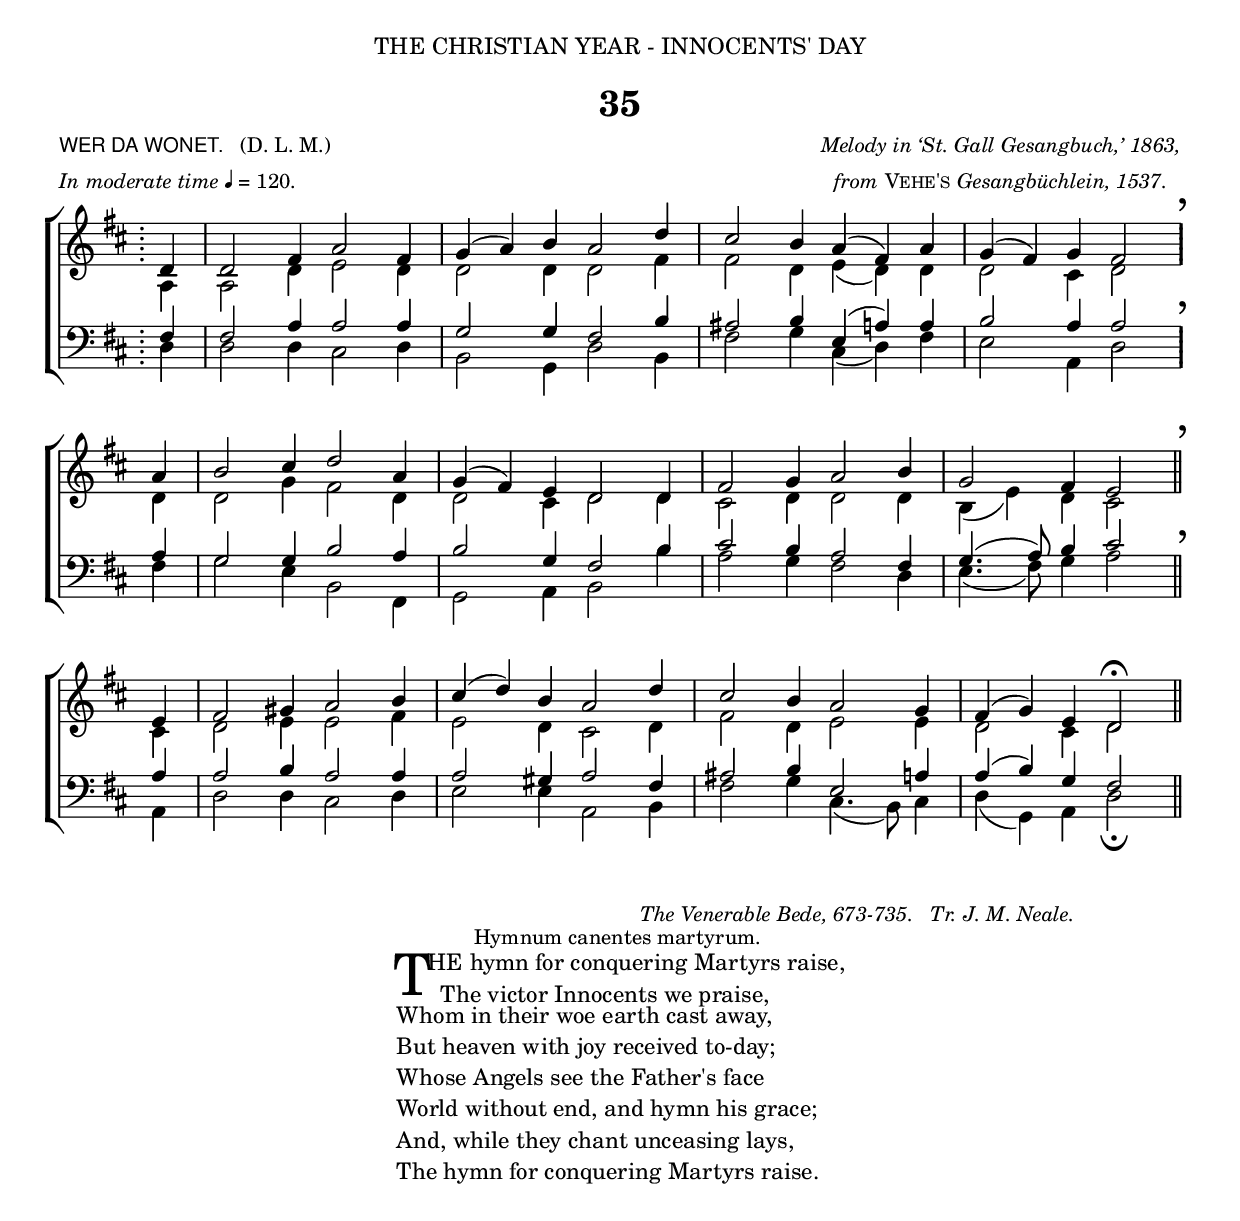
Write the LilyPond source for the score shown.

%%% 087png first staff on 86png
%%% Hymn 35 Wer Da Wonet "The Hymn for conquering Martyrs raise"
%%% Version 4

\version "2.10"

\header {
  dedication = \markup { \center-align { "THE CHRISTIAN YEAR - INNOCENTS' DAY"
		\hspace #0.1 }}	
		title = \markup { "35" }
  meter = \markup { \column {  \line { \small { \sans {"WER DA WONET."} \hspace #1 \roman {"(D. L. M.)"}}}
	                        \line { \small {\italic {In moderate time} \fontsize #-5 \general-align #Y #DOWN \note #"4" #1 = 120.} }
  }}   
  arranger =  \markup { \center-align {
		            \line { \small \italic "Melody in ‘St. Gall Gesangbuch,’ 1863,"  }
			    \line { \small {\italic "from" \smallCaps "Vehe's" \italic "Gesangbüchlein, 1537."  }}
  }}
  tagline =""
}

%%%%%%%%%%%%%%%%%%%%%%%%%%%%%%%%%%%% macros

%%generates the breathmarks
breathmark = {	
	      \override Score.RehearsalMark #'break-visibility = #begin-of-line-invisible 
	      \override Score.RehearsalMark #'Y-offset = #'4.0 
	      \override Score.RehearsalMark #'X-offset = #'-0.5
	      \mark \markup { \fontsize #4 ","}
}	      

%%prints a repeat sign glyph comprising 4 dots and two thin bars
fdendrepeat = {\once \override Staff.BarLine #'stencil = #ly:text-interface::print 
	\once \override Staff.BarLine #'text = \markup  {  \line { \raise #1.4 \override #'(baseline-skip . 1.0)  \column { \with-color #black {  \fontsize #2 . \fontsize #2 . \fontsize #2 . \fontsize #2 .} }
	                                                  \hspace #-1 \filled-box #'(0 . 0.15) #'(-2 . 2) #0
							  \hspace #-0.9 \filled-box #'(0 . 0.15) #'(-2 . 2) #0
	
	} }	
        \bar "||"} 

%%prints a repeat sign glyph comprising 4 dots. Used only to begin a repeat at the start of a piece where \bar ":" does not work	
fdstartrepeat =  {\once \override Staff.BarLine #'stencil = #ly:text-interface::print 
	          \once \override Staff.BarLine #'text = \markup  { \line { \hspace #0 \override #'(baseline-skip . 1.0) 
	                                                 \raise #1.4 \column { \with-color #black { 
							                \fontsize #2 . \fontsize #2 . \fontsize #2 . \fontsize #2 .} }
	          } }	
                 \bar "|:"}
		 
%%%%%%%%%%%%%%%%%%%%%%%%%%%%%%%% end of macro definitions

%%% SATB voices

global = {	
  \time 3/2 
  \key d \major 
  \set Staff.midiInstrument = "church organ"
}

soprano = \relative c' {
  \fdstartrepeat \partial 4 d4 | d2 fis4 a2 fis4 | g4 ( a4 ) b4 a2 d4 | 
       cis2 b4 a4 ( fis4 ) a4 | g4 ( fis4 ) g4 fis2 \breathmark \fdendrepeat \break
  a4 | b2 cis4 d2 a4 | g4 ( fis4 ) e4 d2 d4 | 
       fis2 g4 a2 b4 | g2 fis4 e2 \breathmark \bar "||" \break
  e4 | fis2 gis4 a2 b4 | cis4 ( d4 ) b4 a2 d4 | 
       cis2 b4 a2 g4 | fis4 ( g4 ) e4 d2 ^\fermata \bar "||" 
}

alto = \relative c' {
  \fdstartrepeat a4 | a2 d4 e2 d4 | d2 d4 d2 fis4 | 
	fis2 d4 e4 ( d4 ) d4 | d2 cis4 d2 \fdendrepeat
  d4 | d2 g4 fis2 d4 | d2 cis4 d2 d4 | 
        cis2 d4 d2 d4 | b4 ( e4 ) d4 cis2 \bar "||" 
  cis4 | d2 e4 e2 fis4 | e2 d4 cis2 d4 | 
        fis2 d4 e2 e4 | d2 cis4 d2  \bar "||" 
}

tenor = \relative c { \clef bass
  \fdstartrepeat fis4 | fis2 a4 a2 a4 | g2 g4 fis2 b4 | 
       ais2 b4 e,4 ( a!4 ) a4 | b2 a4 a2 \fdendrepeat
  a4 | g2 g4 b2 a4 | b2 g4 fis2 b4 | 
       cis2 b4 a2 fis4 | g4. ( a8 ) b4 cis2 \bar "||" 
  a4 | a2 b4 a2 a4 | a2 gis4 a2 fis4 | 
       ais2 b4 e,2 a!4 | a4 ( b4 ) g4 fis2 \bar "||" 
}

bass = \relative c { \clef bass
  \fdstartrepeat d4 | d2 d4 cis2 d4 | b2 g4 d'2 b4 | 
       fis'2 g4 cis,4 ( d4 ) fis4 | e2 a,4 d2 \fdendrepeat
  fis4 | g2 e4 b2 fis4 | g2 a4 b2 b'4 | 
       a2 g4 fis2 d4 | e4. ( fis8 ) g4 a2 \bar "||" 
  a,4 | d2 d4 cis2 d4 | e2 e4 a,2 b4 | 
       fis'2 g4 cis,4. ( b8 ) cis4 | d4 ( g,4 ) a4 d2_\fermata \bar "||" 
}


#(ly:set-option 'point-and-click #f)

\paper {
  #(set-paper-size "a4")
%  annotate-spacing = ##t
  print-page-number = ##f
  ragged-last-bottom = ##t
  ragged-bottom = ##t
}

\book{

\score{
\new ChoirStaff	
 <<

	\context Staff = upper << 
	\context Voice = sopranos { \voiceOne \global \soprano }
	\context Voice = altos    {\voiceTwo \global \alto }
	                      >>
        
	\context Staff = lower <<
	\context Voice = tenors { \voiceOne \global \tenor }
	\context Voice = basses { \voiceTwo \global \bass }
			        >> 
			      

 >>
\layout {
		indent=0
		\context { \Score \remove "Bar_number_engraver" }
		\context { \Staff \remove "Time_signature_engraver" }
		\context { \Score \remove "Mark_engraver"  }
                \context { \Staff \consists "Mark_engraver"  }
	}

} %%score bracket

%%%%%%%%%%%%%%%% This next section of code is for
%%%%%%%%%%%%%%%% unfolding the repeats and generating the midi
%%%%%%%%%%%%%%%% Not needed for visual layout
                
\score { 
\new ChoirStaff 
<<

\new Staff = "soprano" {\relative c' {\clef treble \global  
  \unfoldRepeats { \repeat volta 2 { \partial 4 d4 | d2 fis4 a2 fis4 | g4 ( a4 ) b4 a2 d4 | 
       cis2 b4 a4 ( fis4 ) a4 | g4 ( fis4 ) g4 fis2 } } \break
  a4 | b2 cis4 d2 a4 | g4 ( fis4 ) e4 d2 d4 | 
       fis2 g4 a2 b4 | g2 fis4 e2 \bar "||" \break
  e4 | fis2 gis4 a2 b4 | cis4 ( d4 ) b4 a2 d4 | 
       cis2 b4 a2 g4 | fis4 ( g4 ) e4 d2 ^\fermata \bar "||" 
 }
}

\new Staff = "alto" {\relative c' {\clef treble \global  
  \unfoldRepeats { \repeat volta 2 { a4 | a2 d4 e2 d4 | d2 d4 d2 fis4 | 
	fis2 d4 e4 ( d4 ) d4 | d2 cis4 d2 } }
  d4 | d2 g4 fis2 d4 | d2 cis4 d2 d4 | 
        cis2 d4 d2 d4 | b4 ( e4 ) d4 cis2 \bar "||" 
  cis4 | d2 e4 e2 fis4 | e2 d4 cis2 d4 | 
        fis2 d4 e2 e4 | d2 cis4 d2  \bar "||" 

 }	
}

\new Staff = "tenor" { \relative c {\clef bass \global  
  \unfoldRepeats { \repeat volta 2 { fis4 | fis2 a4 a2 a4 | g2 g4 fis2 b4 | 
       ais2 b4 e,4 ( a!4 ) a4 | b2 a4 a2 } }
  a4 | g2 g4 b2 a4 | b2 g4 fis2 b4 | 
       cis2 b4 a2 fis4 | g4. ( a8 ) b4 cis2 \bar "||" 
  a4 | a2 b4 a2 a4 | a2 gis4 a2 fis4 | 
       ais2 b4 e,2 a!4 | a4 ( b4 ) g4 fis2 \bar "||" 

 } 
}


\new Staff = "bass" { \relative c { \clef bass \global  
  \unfoldRepeats { \repeat volta 2 { d4 | d2 d4 cis2 d4 | b2 g4 d'2 b4 | 
       fis'2 g4 cis,4 ( d4 ) fis4 | e2 a,4 d2 } }
  fis4 | g2 e4 b2 fis4 | g2 a4 b2 b'4 | 
       a2 g4 fis2 d4 | e4. ( fis8 ) g4 a2 \bar "||" 
  a,4 | d2 d4 cis2 d4 | e2 e4 a,2 b4 | 
       fis'2 g4 cis,4. ( b8 ) cis4 | d4 ( g,4 ) a4 d2_\fermata \bar "||" 	
 }
}

>>

\midi { \context { \Score tempoWholesPerMinute = #(ly:make-moment 120 4) }}  

} %% midi score bracket

%%% Lyric titles and attributiona

\markup { \hspace #56 \small \italic "The Venerable Bede, 673-735.   Tr. J. M. Neale."}  

\markup {  \hspace #40 \small "Hymnum canentes martyrum." }


%%% Lyrics

\markup { \hspace #30 %%add space as necc. to center the column
          \column { %% super column of everything
	              \column { %%verse 1 is a column of 2 lines
	                  \line { \hspace #2.2 \column { \lower #2.4 \fontsize #8 "T" }   %%Drop Cap goes here
				  \hspace #-1    %% adjust this if other letters are too far from Drop Cap
				  \column  { \raise #0.0 "HE hymn for conquering Martyrs raise," 
			                                 "  The victor Innocents we praise," } }          
	                  \line {  \hspace #2.5  %%adjust hspace until this line left edge is flush with Drop Cap
				   \lower  #1.56  %%adjust this until the line spacing looks right
				   \column {   
					   "Whom in their woe earth cast away,"
					   "But heaven with joy received to-day;"
					   "Whose Angels see the Father's face"
					   "World without end, and hymn his grace;"
					   "And, while they chant unceasing lays,"
					   "The hymn for conquering Martyrs raise."
			  		}}
			           } %% finish verse 1
	       }
	  }


%%fake score block to occupy space and force a pagebreak.  Can't think of a better way of doing this.
\score{
{ s4 }
\header { breakbefore = ##f piece = ##f opus = ##f tagline = ##f }
\layout{
	\context { \Staff
		\remove Time_signature_engraver
		\remove Key_engraver
		\remove Clef_engraver
		\remove Staff_symbol_engraver
}}}
	
\markup { \hspace #30   %%add space as necc. to center the column
	       \column { 
           	 \line { "2  "
			\column {	     
				"A voice from Ramah was there sent,"
				"A voice of weeping and lament,"
				"When Rachel mourned the children's care"
				"Whom for the tyrant's sword she bare."
				"Triumphal is their glory now,"
				"Whom earthly torments could not bow,"
				"What time, both far and near that went,"
				"A voice from Ramah was there sent."
			}}	   

	        \hspace #1 
           	\line { "3* "
			\column {	     
				"Fear not, O little flock and blest,"
				"The lion that your life opprest!"
				"To heavenly pastures ever new"
				"The heavenly Shepherd leadeth you;"
				"Who, dwelling now on Sion's hill,"
				"The Lamb's dear footsteps follow still;"
				"By tyrant there no more distrest,"
				"Fear not, O little flock and blest."
			}}
			
		\hspace #1 
           	\line { "4* "
			\column {	     
				"And every tear is wiped away"
				"By your dear Father's hands for ay:"
				"Death hath no power to hurt you more,"
				"Whose own is life's eternal store."
				"Who sow their seed, and sowing weep,"
				"In everlasting joy shall reap,"
				"What time they shine in heavenly day,"
				"And every tear is wiped away."
			}}		

		\hspace #1 	  
		\line { "5. "
			\column {
				"O city blest o'er all the earth,"
				"Who gloriest in the Saviour's birth,"
				"Whose are his earliest Martyrs dear,"
				"By kindred and by triumph here;"
				"None from henceforth may call thee small,"
				"Of rival towns thou passest all:"
				"In whom our Monarch had his birth,"
				"O city blest o'er all the earth!"
             }
           }
          }
}
       
%% Amen score block
\score{
  \new ChoirStaff
   <<
        \context Staff = upper \with { fontSize = #-3  \override StaffSymbol #'staff-space = #(magstep -2) } 
	                      << 
	\context Voice = "sopranos" { \relative c' { \clef treble \global \voiceOne d1 d1 \bar "||" }}
	\context Voice = "altos"    { \relative c' { \clef treble \global \voiceTwo b1 a1 \bar "||" }}
	                      >>
			      
	\context Lyrics \lyricsto "altos" {  \override LyricText #'font-size = #-1 A -- men. }
	
	\context Staff = lower \with { fontSize = #-3  \override StaffSymbol #'staff-space = #(magstep -2) } 
	                       <<
	\context Voice = "tenors" { \relative c { \clef bass \global \voiceThree g'1 fis1 \bar "||" }}
	\context Voice = "basses" { \relative c { \clef bass \global \voiceFour  g1 d'1 \bar "||" }}
			        >> 
  >>			      
\header { breakbefore = ##f piece = ##f opus = ##f }
\layout { 
	ragged-right = ##t
	indent = 15\cm
	\context { \Score timing = ##f } 
	\context { \Staff \remove Time_signature_engraver }

       }

\midi { \context { \Score tempoWholesPerMinute = #(ly:make-moment 120 4) }}  %%Amen midi       
       
}  

%%% Hymn also suitable

\markup {  \hspace #26 \italic "The following is also suitable:" \small "  611 When Christ was born." } 
  


} %%book bracket
